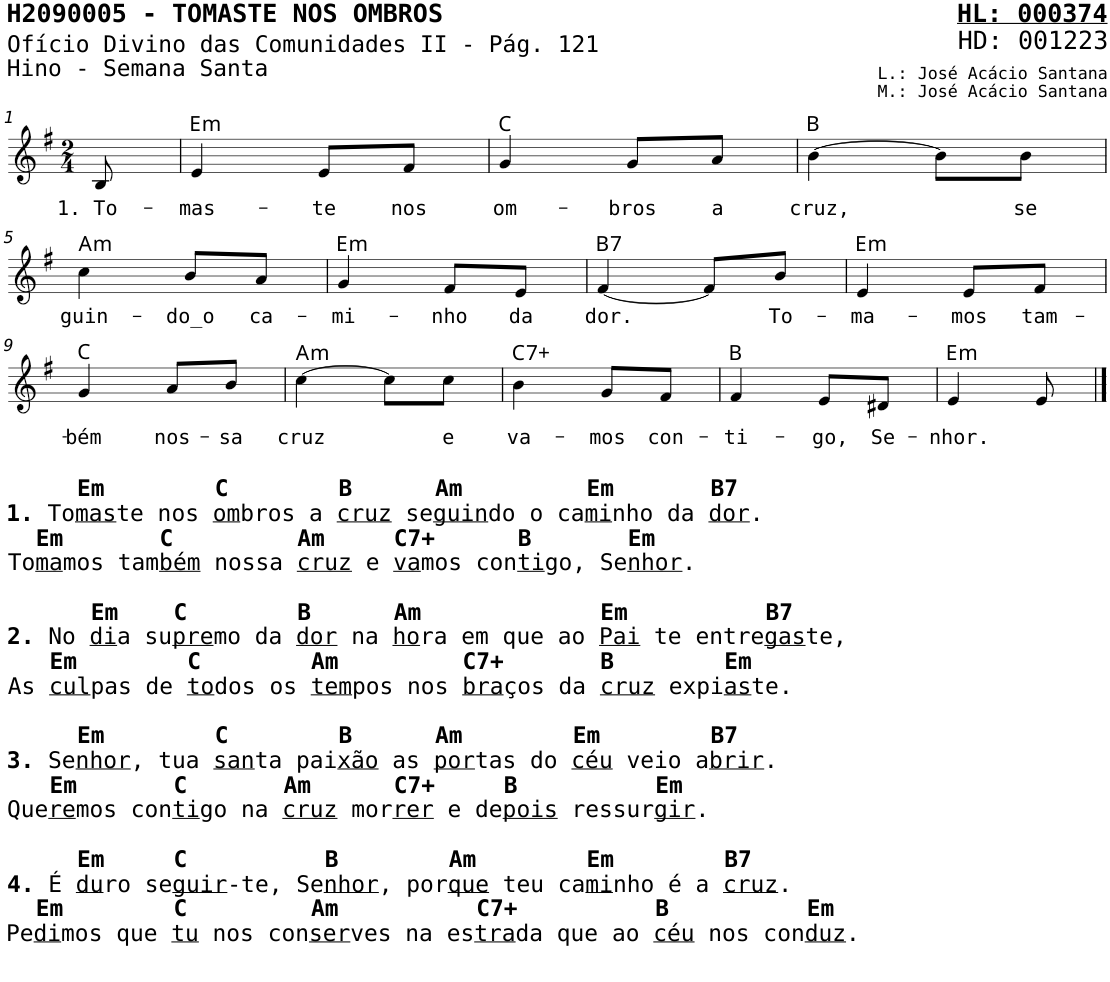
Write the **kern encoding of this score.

**kern	**text	**harte
*part1	*part1	*part1
*staff1	*staff1	*
*I"Voz	*	*
*I'V	*	*
*stria5	*	*
*clefG2	*	*
*k[f#]	*	*
*M2/4	*	*
=1	=1	=1
!	!LO:LY:b	!
8B/	1. To-	.
=2	=2	=2
!	!LO:LY:b	!LO:H:kt=m
4e/	-mas-	E:min
!	!LO:LY:b	!
8e/L	-te	.
!	!LO:LY:b	!
8f#/J	nos	.
=3	=3	=3
!	!LO:LY:b	!
4g/	om-	C:maj
!	!LO:LY:b	!
8g/L	-bros	.
!	!LO:LY:b	!
8a/J	a	.
=4	=4	=4
!	!LO:LY:b	!
[4b\	cruz,	B:maj
8b\L]	.	.
!	!LO:LY:b	!
8b\J	se	.
!!LO:LB:g=z
=5	=5	=5
!	!LO:LY:b	!LO:H:kt=m
4cc\	guin-	A:min
!	!LO:LY:b	!
8b/L	-do_o	.
!	!LO:LY:b	!
8a/J	ca-	.
=6	=6	=6
!	!LO:LY:b	!LO:H:kt=m
4g/	-mi-	E:min
!	!LO:LY:b	!
8f#/L	-nho	.
!	!LO:LY:b	!
8e/J	da	.
=7	=7	=7
!	!LO:LY:b	!LO:H:kt=7
[4f#/	dor.	B:7
8f#/L]	.	.
!	!LO:LY:b	!
8b/J	To-	.
=8	=8	=8
!	!LO:LY:b	!LO:H:kt=m
4e/	-ma-	E:min
!	!LO:LY:b	!
8e/L	-mos	.
!	!LO:LY:b	!
8f#/J	tam-	.
!!LO:LB:g=z
=9	=9	=9
!LO:TX:b:B:t=Em        C        B      Am         Em       B7	!	!
!LO:TX:b:t=1.	!	!
!LO:TX:b:t=To	!	!
!LO:TX:b:t=mas	!	!
!LO:TX:b:t=te nos	!	!
!LO:TX:b:t=om	!	!
!LO:TX:b:t=bros a	!	!
!LO:TX:b:t=cruz	!	!
!LO:TX:b:t=se	!	!
!LO:TX:b:t=guin	!	!
!LO:TX:b:t=do o ca	!	!
!LO:TX:b:t=mi	!	!
!LO:TX:b:t=nho da	!	!
!LO:TX:b:t=dor	!	!
!LO:TX:b:t=.	!	!
!LO:TX:b:B:t=Em       C         Am     C7+      B       Em	!	!
!LO:TX:b:t=To	!	!
!LO:TX:b:t=ma	!	!
!LO:TX:b:t=mos tam	!	!
!LO:TX:b:t=bém	!	!
!LO:TX:b:t=nossa	!	!
!LO:TX:b:t=cruz	!	!
!LO:TX:b:t=e	!	!
!LO:TX:b:t=va	!	!
!LO:TX:b:t=mos con	!	!
!LO:TX:b:t=ti	!	!
!LO:TX:b:t=go, Se	!	!
!LO:TX:b:t=nhor	!	!
!LO:TX:b:t=.	!	!
!LO:TX:b:B:t=Em    C        B      Am             Em          B7	!	!
!LO:TX:b:t=2.	!	!
!LO:TX:b:t=No	!	!
!LO:TX:b:t=di	!	!
!LO:TX:b:t=a su	!	!
!LO:TX:b:t=pre	!	!
!LO:TX:b:t=mo da	!	!
!LO:TX:b:t=dor	!	!
!LO:TX:b:t=na	!	!
!LO:TX:b:t=ho	!	!
!LO:TX:b:t=ra em que ao	!	!
!LO:TX:b:t=Pai	!	!
!LO:TX:b:t=te entre	!	!
!LO:TX:b:t=gas	!	!
!LO:TX:b:t=te,	!	!
!LO:TX:b:B:t=Em        C        Am         C7+       B        Em	!	!
!LO:TX:b:t=As	!	!
!LO:TX:b:t=cul	!	!
!LO:TX:b:t=pas de	!	!
!LO:TX:b:t=to	!	!
!LO:TX:b:t=dos os	!	!
!LO:TX:b:t=tem	!	!
!LO:TX:b:t=pos nos	!	!
!LO:TX:b:t=bra	!	!
!LO:TX:b:t=ços da	!	!
!LO:TX:b:t=cruz	!	!
!LO:TX:b:t=expi	!	!
!LO:TX:b:t=as	!	!
!LO:TX:b:t=te.	!	!
!LO:TX:b:B:t=Em        C        B      Am        Em        B7	!	!
!LO:TX:b:t=3.	!	!
!LO:TX:b:t=Se	!	!
!LO:TX:b:t=nhor	!	!
!LO:TX:b:t=, tua	!	!
!LO:TX:b:t=san	!	!
!LO:TX:b:t=ta pai	!	!
!LO:TX:b:t=xão	!	!
!LO:TX:b:t=as	!	!
!LO:TX:b:t=por	!	!
!LO:TX:b:t=tas do	!	!
!LO:TX:b:t=céu	!	!
!LO:TX:b:t=veio a	!	!
!LO:TX:b:t=brir	!	!
!LO:TX:b:t=.	!	!
!LO:TX:b:B:t=Em       C       Am      C7+     B          Em	!	!
!LO:TX:b:t=Que	!	!
!LO:TX:b:t=re	!	!
!LO:TX:b:t=mos con	!	!
!LO:TX:b:t=ti	!	!
!LO:TX:b:t=go na	!	!
!LO:TX:b:t=cruz	!	!
!LO:TX:b:t=mor	!	!
!LO:TX:b:t=rer	!	!
!LO:TX:b:t=e de	!	!
!LO:TX:b:t=pois	!	!
!LO:TX:b:t=ressur	!	!
!LO:TX:b:t=gir	!	!
!LO:TX:b:t=.	!	!
!LO:TX:b:B:t=Em     C          B        Am        Em        B7	!	!
!LO:TX:b:t=4.	!	!
!LO:TX:b:t=É	!	!
!LO:TX:b:t=du	!	!
!LO:TX:b:t=ro se	!	!
!LO:TX:b:t=guir	!	!
!LO:TX:b:t=-te, Se	!	!
!LO:TX:b:t=nhor	!	!
!LO:TX:b:t=, por	!	!
!LO:TX:b:t=que	!	!
!LO:TX:b:t=teu ca	!	!
!LO:TX:b:t=mi	!	!
!LO:TX:b:t=nho é a	!	!
!LO:TX:b:t=cruz	!	!
!LO:TX:b:t=.	!	!
!LO:TX:b:B:t=Em        C         Am          C7+          B          Em	!	!
!LO:TX:b:t=Pe	!	!
!LO:TX:b:t=di	!	!
!LO:TX:b:t=mos que	!	!
!LO:TX:b:t=tu	!	!
!LO:TX:b:t=nos con	!	!
!LO:TX:b:t=ser	!	!
!LO:TX:b:t=ves na es	!	!
!LO:TX:b:t=tra	!	!
!LO:TX:b:t=da que ao	!	!
!LO:TX:b:t=céu	!	!
!LO:TX:b:t=nos con	!	!
!LO:TX:b:t=duz	!	!
!LO:TX:b:t=.	!	!
!	!LO:LY:b	!
4g/	-bém	C:maj
!	!LO:LY:b	!
8a/L	nos-	.
!	!LO:LY:b	!
8b/J	-sa	.
=10	=10	=10
!	!LO:LY:b	!LO:H:kt=m
[4cc\	cruz	A:min
8cc\L]	.	.
!	!LO:LY:b	!
8cc\J	e	.
=11	=11	=11
!	!LO:LY:b	!LO:H:kt=7+
4b\	va-	C:aug(b7)
!	!LO:LY:b	!
8g/L	-mos	.
!	!LO:LY:b	!
8f#/J	con-	.
=12	=12	=12
!	!LO:LY:b	!
4f#/	-ti-	B:maj
!	!LO:LY:b	!
8e/L	-go,	.
!	!LO:LY:b	!
8d#X/J	Se-	.
=13	=13	=13
!	!LO:LY:b	!LO:H:kt=m
4e/	-nhor.	E:min
8e/	.	.
==	==	==
*-	*-	*-
